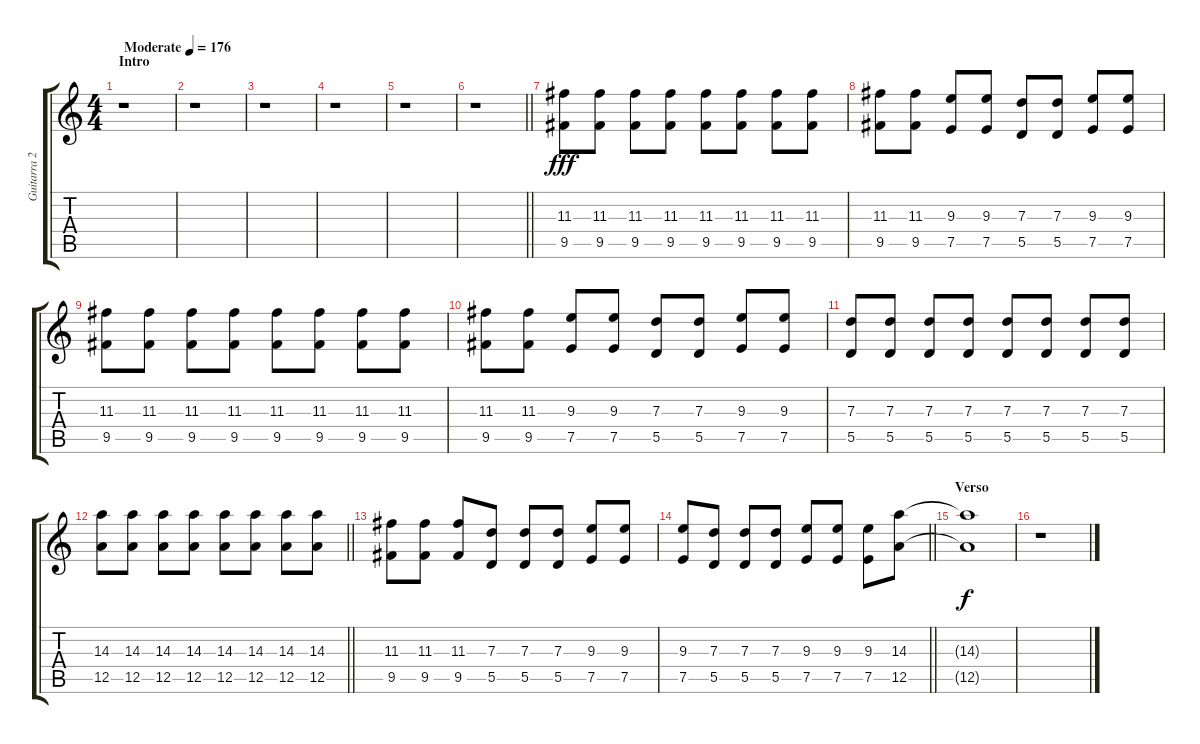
\track ("Guitarra 2" "Guitarra 2") {instrument distortionguitar}
\staff {score tabs}
\tuning (E4 B3 G3 D3 A2 D2) {hide}
\ts (4 4)
\section ("" "Intro")
\tempo (176 "Moderate")
\clef g2
\ks c
r.1{dy fff instrument distortionguitar} |
r.1 |
r.1 |
r.1 |
r.1 |
\barLineRight lightlight
r.1 |
(11.3 9.5).8 (11.3 9.5).8 (11.3 9.5).8 (11.3 9.5).8 (11.3 9.5).8 (11.3 9.5).8 (11.3 9.5).8 (11.3 9.5).8 |
(11.3 9.5).8 (11.3 9.5).8 (9.3 7.5).8 (9.3 7.5).8 (7.3 5.5).8 (7.3 5.5).8 (9.3 7.5).8 (9.3 7.5).8 |
(11.3 9.5).8 (11.3 9.5).8 (11.3 9.5).8 (11.3 9.5).8 (11.3 9.5).8 (11.3 9.5).8 (11.3 9.5).8 (11.3 9.5).8 |
(11.3 9.5).8 (11.3 9.5).8 (9.3 7.5).8 (9.3 7.5).8 (7.3 5.5).8 (7.3 5.5).8 (9.3 7.5).8 (9.3 7.5).8 |
(7.3 5.5).8 (7.3 5.5).8 (7.3 5.5).8 (7.3 5.5).8 (7.3 5.5).8 (7.3 5.5).8 (7.3 5.5).8 (7.3 5.5).8 |
\barLineRight lightlight
(14.3 12.5).8 (14.3 12.5).8 (14.3 12.5).8 (14.3 12.5).8 (14.3 12.5).8 (14.3 12.5).8 (14.3 12.5).8 (14.3 12.5).8 |
(11.3 9.5).8 (11.3 9.5).8 (11.3 9.5).8 (7.3 5.5).8 (7.3 5.5).8 (7.3 5.5).8 (9.3 7.5).8 (9.3 7.5).8 |
\barLineRight lightlight
(9.3 7.5).8 (7.3 5.5).8 (7.3 5.5).8 (7.3 5.5).8 (9.3 7.5).8 (9.3 7.5).8 (9.3 7.5).8 (14.3 12.5).8 |
\section ("" "Verso")
(14.3{t} 12.5{t}).1{dy f} |
r.1
